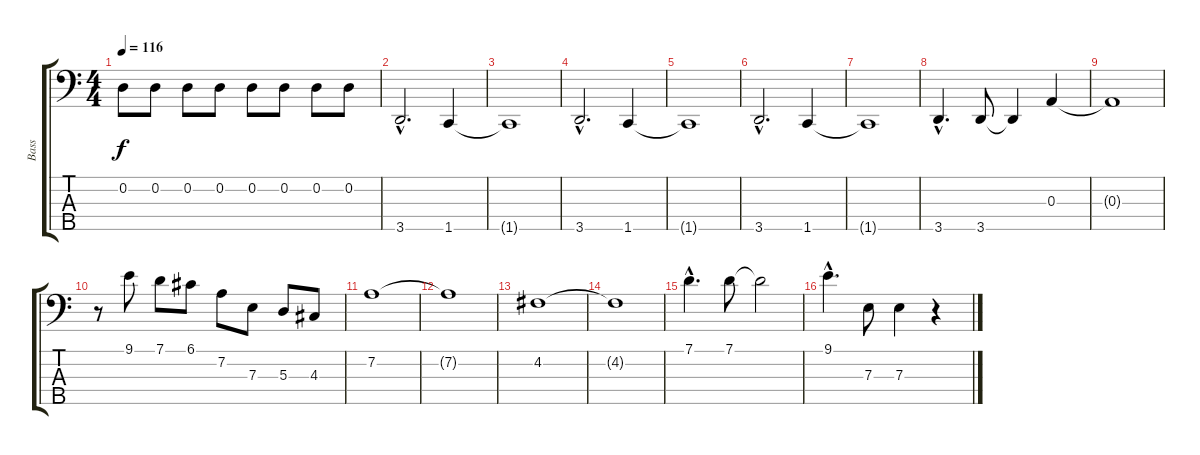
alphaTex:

\track ("Bass" "Bass") {instrument electricbasspick}
\staff {score tabs}
\tuning (G2 D2 A1 E1 B0) {hide}
\ts (4 4)
\tempo 116
\clef f4
\ks c
0.2.8{dy f} 0.2.8 0.2.8 0.2.8 0.2.8 0.2.8 0.2.8 0.2.8 |
3.5{hac}.2{d} 1.5.4 |
1.5{t}.1 |
3.5{hac}.2{d} 1.5.4 |
1.5{t}.1 |
3.5{hac}.2{d} 1.5.4 |
1.5{t}.1 |
3.5{hac}.4{d} 3.5.8 3.5{t}.4 0.3.4 |
0.3{t}.1 |
r.8 9.1.8 7.1.8 6.1.8 7.2.8 7.3.8 5.3.8 4.3.8 |
7.2.1 |
7.2{t}.1 |
4.2.1 |
4.2{t}.1 |
7.1{hac}.4{d} 7.1.8 7.1{t}.2 |
9.1{hac}.4{d} 7.3.8 7.3{ss}.4 r.4
